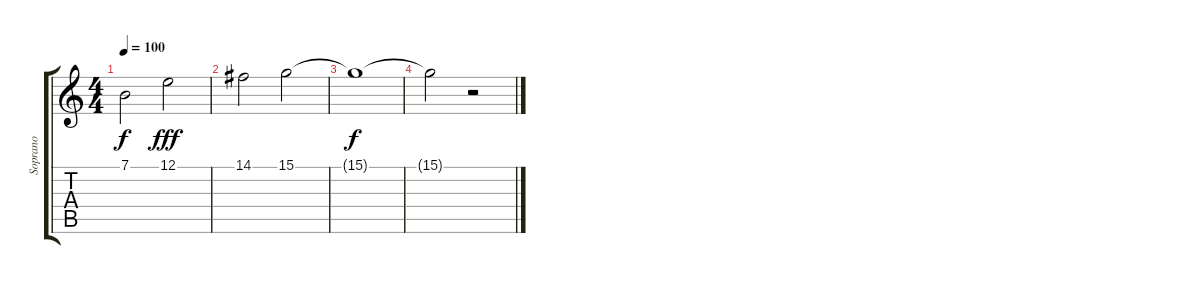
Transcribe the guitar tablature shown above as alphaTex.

\track ("Soprano" "Soprano") {instrument synthvoice}
\staff {score tabs}
\tuning (E4 B3 G3 D3 A2 E2) {hide}
\ts (4 4)
\tempo 100
\clef g2
\ks c
7.1{t}.2{dy f} 12.1.2{dy fff} |
14.1.2 15.1.2 |
15.1{t}.1{dy f} |
15.1{t}.2 r.2
